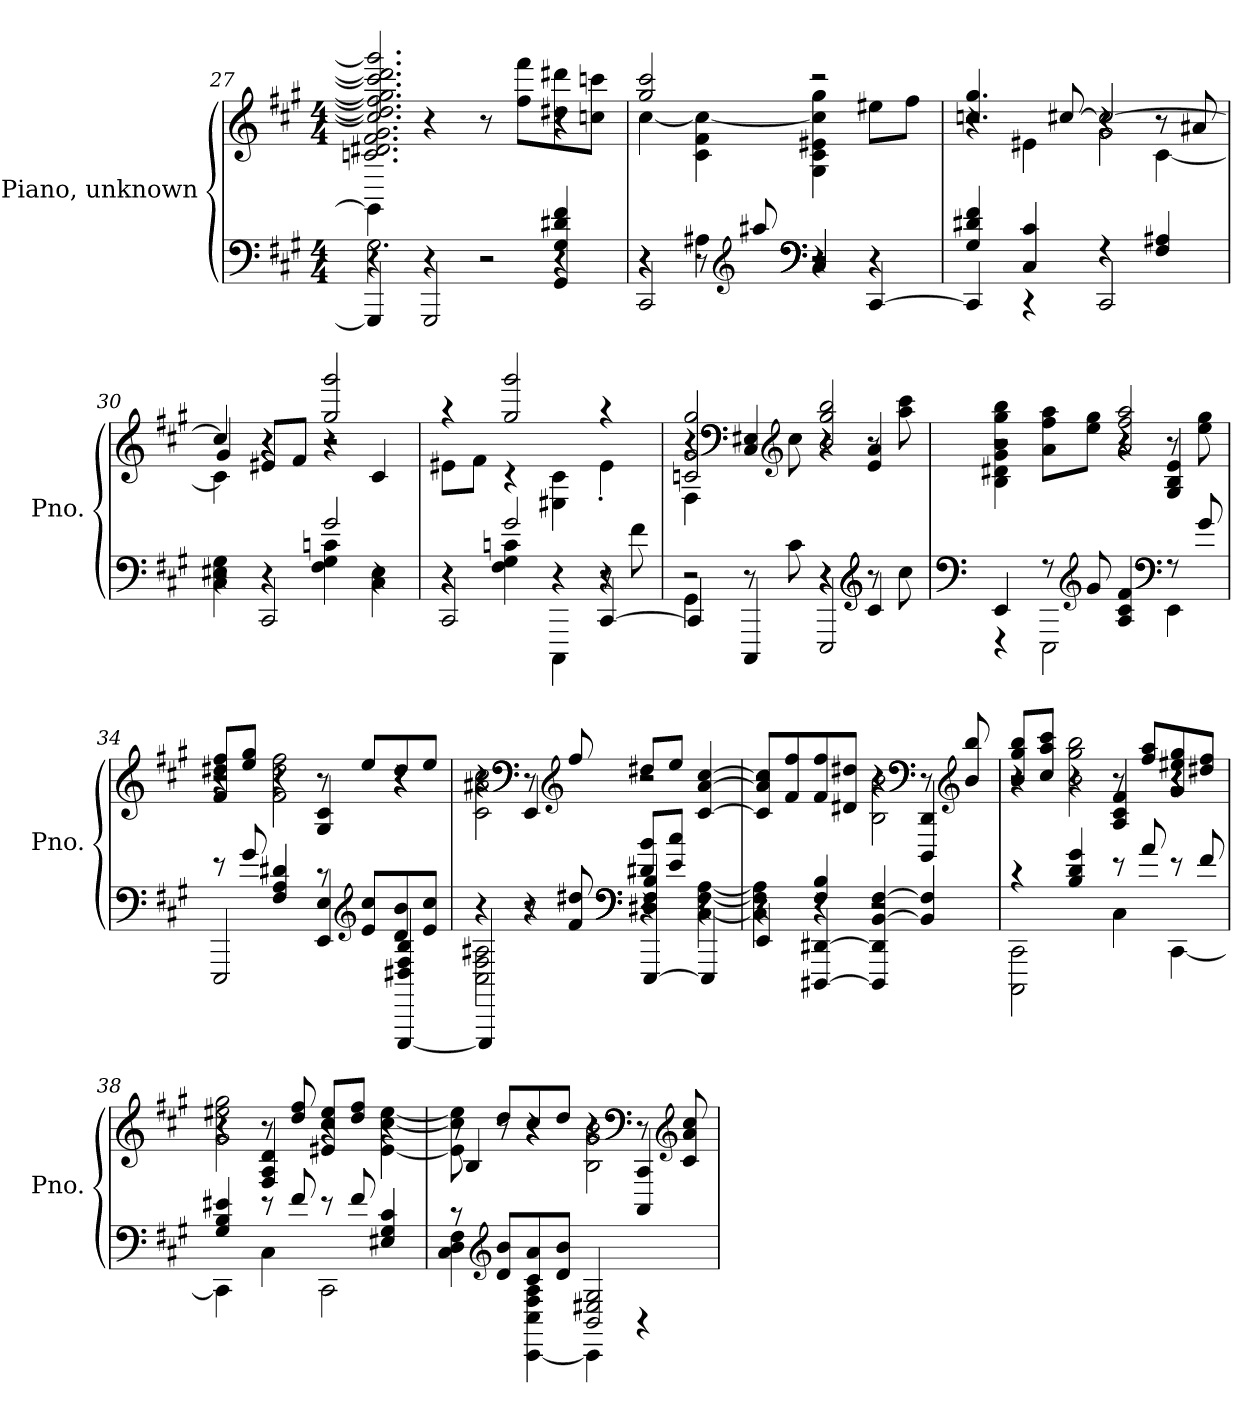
**kern	**kern
*part1	*part1
*staff2	*staff1
*I"Piano, unknown	*
*I'Pno.	*
!!LO:LB:g=z
*clefF4	*clefG2
*k[f#c#g#]	*k[f#c#g#]
*M4/4	*M4/4
=27	=27
*^	*^
*	*^	*	*^
4r	2.G#\	4GGG#/]	2.cc/] 2.dd#/] 2.ff#/] 2.gg#/] 2.ccc/] 2.ddd#/] 2.ggg#/]	4GG#\]	2.cn/ 2.d#X/ 2.f#/ 2.g#/
2GGG#/	.	4r	.	4r	.
.	.	2r	.	8r	.
.	.	.	.	8ff#\ 8fff#\L	.
4GG#/ 4G#/ 4d#X/ 4f#/	4r	.	4r	8dd#X\ 8ddd#X\	4r
.	.	.	.	8ccn\ 8cccn\J	.
*	*	*	*	*v	*v
=28	=28	=28	=28	=28
4r	4r	2CC#/	2gg#/ 2ccc#/	[4cc#\
8r	4A#X\	.	.	4c#\ 4f#\ 4cc#\_
*clefG2	*	*	*	*
8aa#X/	.	.	.	.
*clefF4	*	*	*	*
4C#/	2r	4r	2r	4G#\ 4c#\ 4e#X\ 4cc#\] 4gg#\
4r	.	[4CC#/	.	8ee#X\L
.	.	.	.	8ff#\J
*	*v	*v	*	*
=29	=29	=29	=29
*	*	*^	*^
4G#/ 4d#X/ 4f#/	4CC#/]	4.ccn/ 4.gg#/	4r	2r	2r
4C#/ 4c#/	4r	.	4e#X\	.	.
.	.	[8cc#X/	.	.	.
4r	2CC#/	2cc#/_	2g#\	4r	4r
4F#/ 4A#X/	.	.	.	8r	[4c#\
.	.	.	.	8a#X/	.
*	*	*	*	*v	*v
!!LO:LB:g=z
=30	=30	=30	=30	=30
*	*^	*	*	*
2r	4C#\ 4E#X\ 4G#\	4r	4cc#/]	4g#/	4c#\]
.	4r	2CC#/	4r	8e#X/L	4r
.	.	.	.	8f#/J	.
2g#/	4F#\ 4G#\ 4cn\	.	2gg#/ 2ggg#/	4r	2r
.	4C#\ 4E#\	4r	.	4c#/	.
*	*	*	*	*v	*v
=31	=31	=31	=31	=31
4r	4r	2CC#/	4r	8e#X\L
.	.	.	.	8f#\J
2g#/	4F#\ 4G#\ 4cn\	.	2gg#/ 2ggg#/	4r
.	4CCC#\	4r	.	4E#X\ 4c#\
4r	8r	[4CC#/	4r	4e#'\
.	8f#\	.	.	.
=32	=32	=32	=32	=32
*	*	*	*	*^
2r	4GG#\	4CC#/]	2cn/ 2g#/ 2gg#/	4F#\	4r
*	*	*	*clefF4	*	*
.	8r	4CCC#/	.	8r	4C#/ 4E#X/
*	*	*	*clefG2	*	*
.	8c#\	.	.	8cc#\	.
4r	4r	2EEE/	2b/ 2gg#/ 2bb/	4r	4r
*clefG2	*	*	*	*	*
4c#/	8r	.	.	8r	4e/ 4a/
.	8cc#\	.	.	8aa\ 8ccc#\	.
*v	*v	*v	*	*	*
!!LO:LB:g=z	!!	!!
=33	=33	=33	=33
*clefF4	*	*	*
*^	*	*	*
4EE/	4r	2r	4B\ 4d#X\ 4g#\ 4b\ 4gg#\ 4bb\	2r
8r	2EEE\	.	8a\ 8ff#\ 8aa\L	.
*clefG2	*	*	*	*
8g#/	.	.	8ee\ 8gg#\J	.
4A/ 4c#/ 4f#/	.	2a/ 2ff#/ 2aa/	4r	4r
*clefF4	*	*	*	*
8r	4EE\	.	8r	4G#/ 4B/ 4e/
8g#/	.	.	8ee\ 8gg#\	.
=34	=34	=34	=34	=34
8r	2EEE/	8f#/ 8dd#X/ 8ff#/L	4r	2r
8g#/	.	8ee/ 8gg#/J	.	.
4F#/ 4A/ 4d#X/	.	4r	2f#\ 2dd#\ 2ff#\	.
8r	4EE/ 4E/	8r	.	4G#/ 4c#/
*clefG2	*	*	*	*
8e/ 8cc#/L	.	8ee/L	.	.
8d#/ 8b/	[4EEE/ 4D#X/ 4F#/ 4B/	8dd#/	4r	4r
8e/ 8cc#/J	.	8ee/J	.	.
=35	=35	=35	=35	=35
*	*^	*	*	*
4r	2C#\ 2F#\ 2A#X\	4EEE/]	4r	2c#\ 2a#X\ 2cc#\	4r
*	*	*	*clefF4	*	*
8r	.	4r	8r	.	4EE/
*	*	*	*clefG2	*	*
8f#/ 8dd#X/	.	.	8ff#/	.	.
*clefF4	*	*	*	*	*
8d#X/ 8b/L	4r	[4EEE/ 4D#X/ 4F#/ 4B/	8dd#X/L	2r	2r
8e/ 8cc#/J	.	.	8ee/J	.	.
4r	[4C#\ [4F#\ [4A#\	4EEE/]	[4c#/ [4a#/ [4cc#/	.	.
!!LO:LB:g=z	!!	!!
=36	=36	=36	=36	=36	=36
4EE/	4C#\] 4F#\] 4A#\]	4r	8c#/] 8a#/] 8cc#/]L	2r	2r
.	.	.	8f#/ 8ff#/	.	.
[4DDD#X/ [4DD#X/	4r	4F#/ 4B/	8f#/ 8ff#/	.	.
.	.	.	8d#X/ 8dd#X/J	.	.
4DDD#/] 4DD#/] [4BB/ [4F#/	2r	2r	4r	2B\ 2b\	4r
*	*	*	*clefF4	*	*
4BB/] 4F#/]	.	.	8r	.	4DDD/ 4DD/
*	*	*	*clefG2	*	*
.	.	.	8b/ 8bb/	.	.
*	*v	*v	*	*	*
=37	=37	=37	=37	=37
4r	2CCC#\ 2CC#\	8b/ 8gg#/ 8bb/L	4r	2r
.	.	8cc#/ 8aa/ 8ccc#/J	.	.
4B/ 4d/ 4g#/	.	4r	2b\ 2gg#\ 2bb\	.
8r	4C#\	8r	.	4A/ 4c#/ 4f#/
8a/	.	8ff#/ 8aa/L	.	.
8r	[4CC#\	8g#/ 8ee#X/ 8gg#/	4r	4r
8f#/	.	8dd#X/ 8ff#/J	.	.
=38	=38	=38	=38	=38
4G#/ 4B/ 4e#X/	4CC#\]	4r	2g#\ 2ee#X\ 2gg#\	4r
8r	4C#\	8r	.	4F#/ 4A/ 4d/
8f#/	.	8dd/ 8ff#/	.	.
8r	2CC#\	8e#X/ 8cc#/ 8ee#/L	4r	2r
8f#/	.	8dd/ 8ff#/J	.	.
4E#X/ 4G#/ 4c#/	.	4r	[4e#\ [4cc#\ [4ee#\	.
!!LO:PB:g=z	!!	!!
=39	=39	=39	=39	=39
8r	4C#\ 4D\ 4F#\	8r	8e#\] 8cc#\] 8ee#\]	4B/
*clefG2	*	*	*	*
8d/ 8b/L	.	8dd/L	8r	.
8c#/ 8a/	[4CC#\ 4C#\ 4F#\ 4A\	8cc#/	4r	4r
8d/ 8b/J	.	8dd/J	.	.
2BB/ 2E#X/ 2G#/	4CC#\]	4r	2B\ 2g#\ 2b\	4r
*	*	*clefF4	*	*
.	4r	8r	.	4CCC#/ 4CC#/
*	*	*clefG2	*	*
.	.	8c#/ 8a/ 8cc#/	.	.
*v	*v	*	*	*
*	*v	*v	*v
=	=
*-	*-
